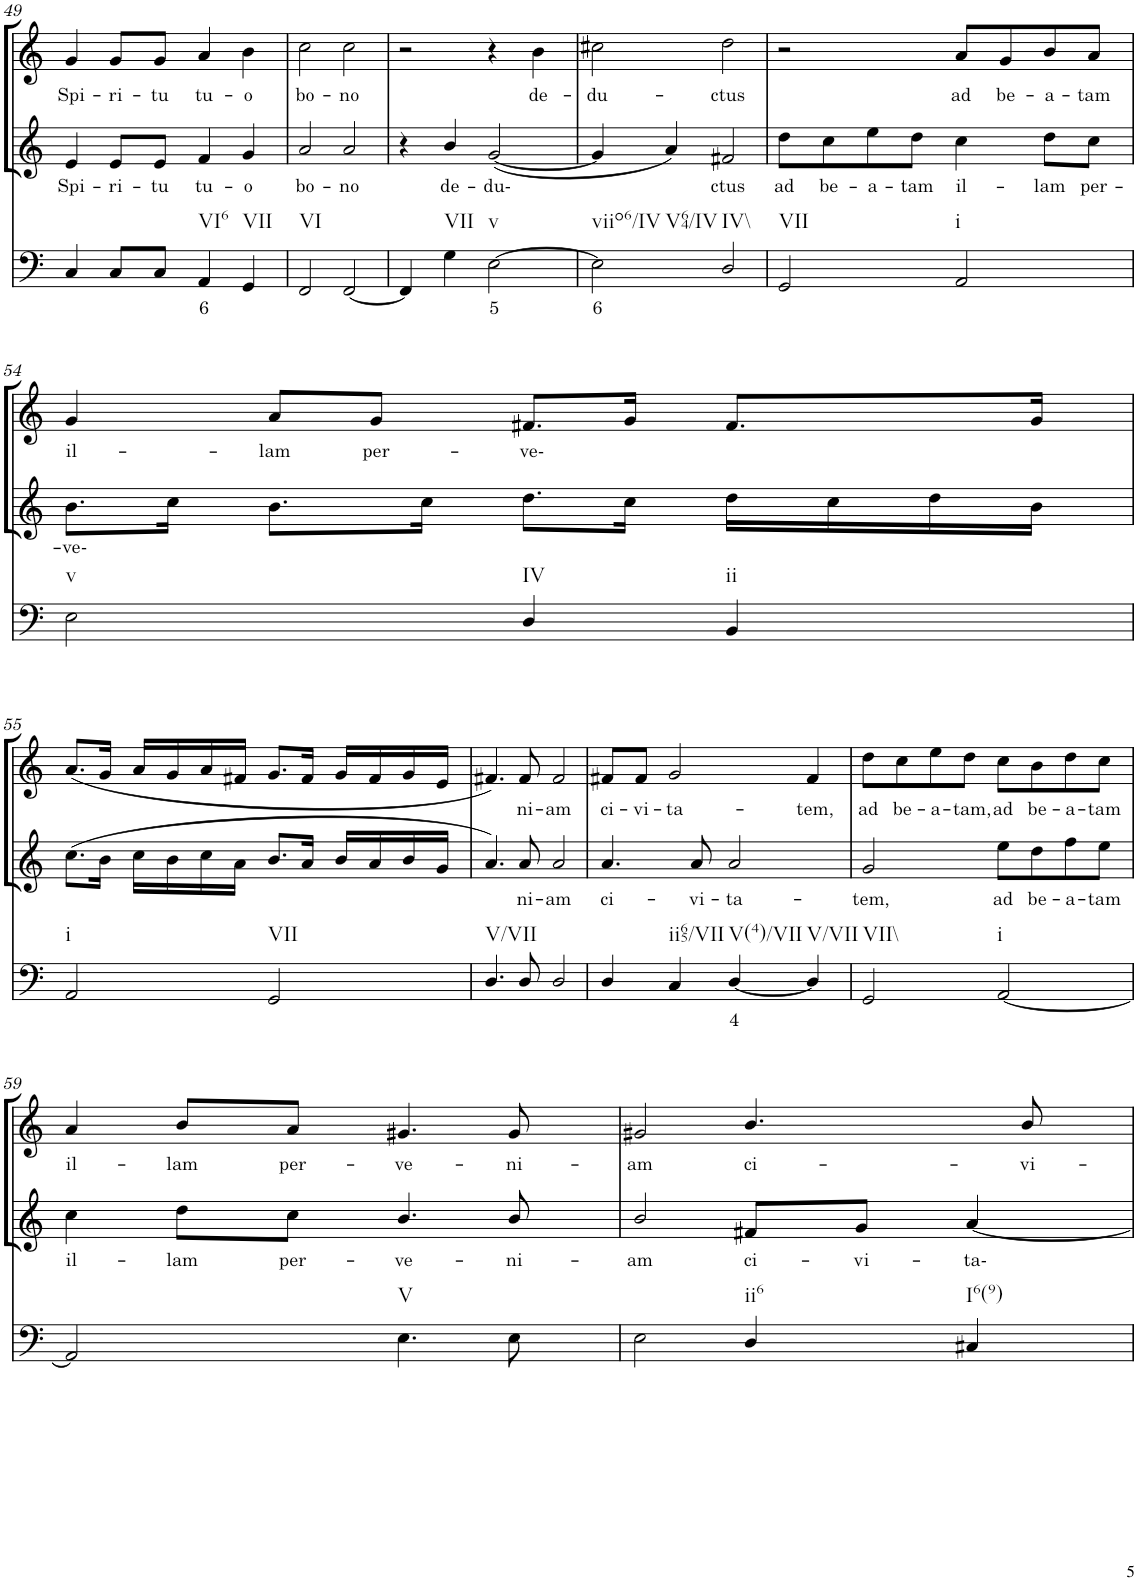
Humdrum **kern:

**kern	**text	**kern	**text	**kern	**text
*part3	*part3	*part2	*part2	*part1	*part1
*staff3	*staff3	*staff2	*staff2	*staff1	*staff1
*I"Continuo	*	*I"Soprano II	*	*I"Soprano I	*
!!LO:PB:g=z
*clefF4	*	*clefG2	*	*clefG2	*
*k[]	*	*k[]	*	*k[]	*
*M4/4	*	*M4/4	*	*M4/4	*
*met(c)	*	*met(c)	*	*met(c)	*
=49	=49	=49	=49	=49	=49
!	!	!	!LO:LY:b	!	!LO:LY:b
4C/	.	4e/	Spi-	4g/	Spi-
!	!	!	!LO:LY:b	!	!LO:LY:b
8C/L	.	8e/L	ri-	8g/L	ri-
!	!	!	!LO:LY:b	!	!LO:LY:b
8C/J	.	8e/J	tu	8g/J	tu
!LO:TX:b:t=VI6	!	!	!	!	!
!	!LO:LY:b	!	!LO:LY:b	!	!LO:LY:b
4AA/	6	4f/	tu-	4a/	tu-
!LO:TX:b:t=VII	!	!	!	!	!
!	!	!	!LO:LY:b	!	!LO:LY:b
4GG/	.	4g/	o	4b\	o
=50	=50	=50	=50	=50	=50
!LO:TX:b:t=VI	!	!	!	!	!
!	!	!	!LO:LY:b	!	!LO:LY:b
2FF/	.	2a/	bo-	2cc\	bo-
!	!	!	!LO:LY:b	!	!LO:LY:b
[2FF/	.	2a/	no	2cc\	no
=51	=51	=51	=51	=51	=51
4FF/]	.	4r	.	2r	.
!LO:TX:b:t=VII	!	!	!	!	!
!	!	!	!LO:LY:b	!	!
4G\	.	4b/	de-	.	.
!LO:TX:b:t=v	!	!	!	!	!
!	!LO:LY:b	!	!LO:LY:b	!	!
[2E\	5	([2g/	du-	4r	.
!	!	!	!	!	!LO:LY:b
.	.	.	.	4b\	de-
=52	=52	=52	=52	=52	=52
!LO:TX:b:t=viio6/IV	!	!	!	!	!
!LO:TX:b:t=V64/IV	!	!	!	!	!
!	!LO:LY:b	!	!	!	!LO:LY:b
2E\]	6	4g/]	.	2cc#X\	du-
.	.	4a/)	.	.	.
!LO:TX:b:t=IV\\	!	!	!	!	!
!	!	!	!LO:LY:b	!	!LO:LY:b
2D/	.	2f#X/	ctus	2dd\	ctus
=53	=53	=53	=53	=53	=53
!LO:TX:b:t=VII	!	!	!	!	!
!	!	!	!LO:LY:b	!	!
2GG/	.	8dd\L	ad	2r	.
!	!	!	!LO:LY:b	!	!
.	.	8cc\	be-	.	.
!	!	!	!LO:LY:b	!	!
.	.	8ee\	a-	.	.
!	!	!	!LO:LY:b	!	!
.	.	8dd\J	tam	.	.
!LO:TX:b:t=i	!	!	!	!	!
!	!	!	!LO:LY:b	!	!LO:LY:b
2AA/	.	4cc\	il-	8a/L	ad
!	!	!	!	!	!LO:LY:b
.	.	.	.	8g/	be-
!	!	!	!LO:LY:b	!	!LO:LY:b
.	.	8dd\L	lam	8b/	a-
!	!	!	!LO:LY:b	!	!LO:LY:b
.	.	8cc\J	per-	8a/J	tam
!!LO:LB:g=z
=54	=54	=54	=54	=54	=54
!LO:TX:b:t=v	!	!	!	!	!
!	!	!	!LO:LY:b	!	!LO:LY:b
2E\	.	8.b\L	ve-	4g/	il-
.	.	16cc\Jk	.	.	.
!	!	!	!	!	!LO:LY:b
.	.	8.b\L	.	8a/L	lam
!	!	!	!	!	!LO:LY:b
.	.	.	.	8g/J	per-
.	.	16cc\Jk	.	.	.
!LO:TX:b:t=IV	!	!	!	!	!
!	!	!	!	!	!LO:LY:b
4D/	.	8.dd\L	.	8.f#X/L	ve-
.	.	16cc\Jk	.	16g/Jk	.
!LO:TX:b:t=ii	!	!	!	!	!
4BB/	.	16dd\LL	.	8.f#/L	.
.	.	16cc\	.	.	.
.	.	16dd\	.	.	.
.	.	16b\JJ	.	16g/Jk	.
!!LO:LB:g=z
=55	=55	=55	=55	=55	=55
!LO:TX:b:t=i	!	!	!	!	!
2AA/	.	(8.cc\L	.	(8.a/L	.
.	.	16b\Jk	.	16g/Jk	.
.	.	16cc\LL	.	16a/LL	.
.	.	16b\	.	16g/	.
.	.	16cc\	.	16a/	.
.	.	16a\JJ	.	16f#X/JJ	.
!LO:TX:b:t=VII	!	!	!	!	!
2GG/	.	8.b/L	.	8.g/L	.
.	.	16a/Jk	.	16f#/Jk	.
.	.	16b/LL	.	16g/LL	.
.	.	16a/	.	16f#/	.
.	.	16b/	.	16g/	.
.	.	16g/JJ	.	16e/JJ	.
=56	=56	=56	=56	=56	=56
!LO:TX:b:t=V/VII	!	!	!	!	!
4.D/	.	4.a/)	.	4.f#X/)	.
!	!	!	!LO:LY:b	!	!LO:LY:b
8D/	.	8a/	ni-	8f#/	ni-
!	!	!	!LO:LY:b	!	!LO:LY:b
2D/	.	2a/	am	2f#/	am
=57	=57	=57	=57	=57	=57
!	!	!	!LO:LY:b	!	!LO:LY:b
4D/	.	4.a/	ci-	8f#X/L	ci-
!	!	!	!	!	!LO:LY:b
.	.	.	.	8f#/J	vi-
!LO:TX:b:t=ii65/VII	!	!	!	!	!
!	!	!	!	!	!LO:LY:b
4C/	.	.	.	2g/	ta-
!	!	!	!LO:LY:b	!	!
.	.	8a/	vi-	.	.
!LO:TX:b:t=V(4)/VII	!	!	!	!	!
!	!LO:LY:b	!	!LO:LY:b	!	!
[4D/	4	2a/	ta-	.	.
!LO:TX:b:t=V/VII	!	!	!	!	!
!	!	!	!	!	!LO:LY:b
4D/]	.	.	.	4f#/	tem,
=58	=58	=58	=58	=58	=58
!LO:TX:b:t=VII\\	!	!	!	!	!
!	!	!	!LO:LY:b	!	!LO:LY:b
2GG/	.	2g/	tem,	8dd\L	ad
!	!	!	!	!	!LO:LY:b
.	.	.	.	8cc\	be-
!	!	!	!	!	!LO:LY:b
.	.	.	.	8ee\	a-
!	!	!	!	!	!LO:LY:b
.	.	.	.	8dd\J	tam,
!LO:TX:b:t=i	!	!	!	!	!
!	!	!	!LO:LY:b	!	!LO:LY:b
[2AA/	.	8ee\L	ad	8cc\L	ad
!	!	!	!LO:LY:b	!	!LO:LY:b
.	.	8dd\	be-	8b\	be-
!	!	!	!LO:LY:b	!	!LO:LY:b
.	.	8ff\	a-	8dd\	a-
!	!	!	!LO:LY:b	!	!LO:LY:b
.	.	8ee\J	tam	8cc\J	tam
!!LO:LB:g=z
=59	=59	=59	=59	=59	=59
!	!	!	!LO:LY:b	!	!LO:LY:b
2AA/]	.	4cc\	il-	4a/	il-
!	!	!	!LO:LY:b	!	!LO:LY:b
.	.	8dd\L	lam	8b/L	lam
!	!	!	!LO:LY:b	!	!LO:LY:b
.	.	8cc\J	per-	8a/J	per-
!LO:TX:b:t=V	!	!	!	!	!
!	!	!	!LO:LY:b	!	!LO:LY:b
4.E\	.	4.b/	ve-	4.g#X/	ve-
!	!	!	!LO:LY:b	!	!LO:LY:b
8E\	.	8b/	ni-	8g#/	ni-
=60	=60	=60	=60	=60	=60
!	!	!	!LO:LY:b	!	!LO:LY:b
2E\	.	2b/	am	2g#X/	am
!LO:TX:b:t=ii6	!	!	!	!	!
!	!	!	!LO:LY:b	!	!LO:LY:b
4D/	.	8f#X/L	ci-	4.b/	ci-
!	!	!	!LO:LY:b	!	!
.	.	8g/J	vi-	.	.
!LO:TX:b:t=I6(9)	!	!	!	!	!
!	!	!	!LO:LY:b	!	!
4C#X/	.	[4a/	ta-	.	.
!	!	!	!	!	!LO:LY:b
.	.	.	.	8b/	vi-
=	=	=	=	=	=
*-	*-	*-	*-	*-	*-
